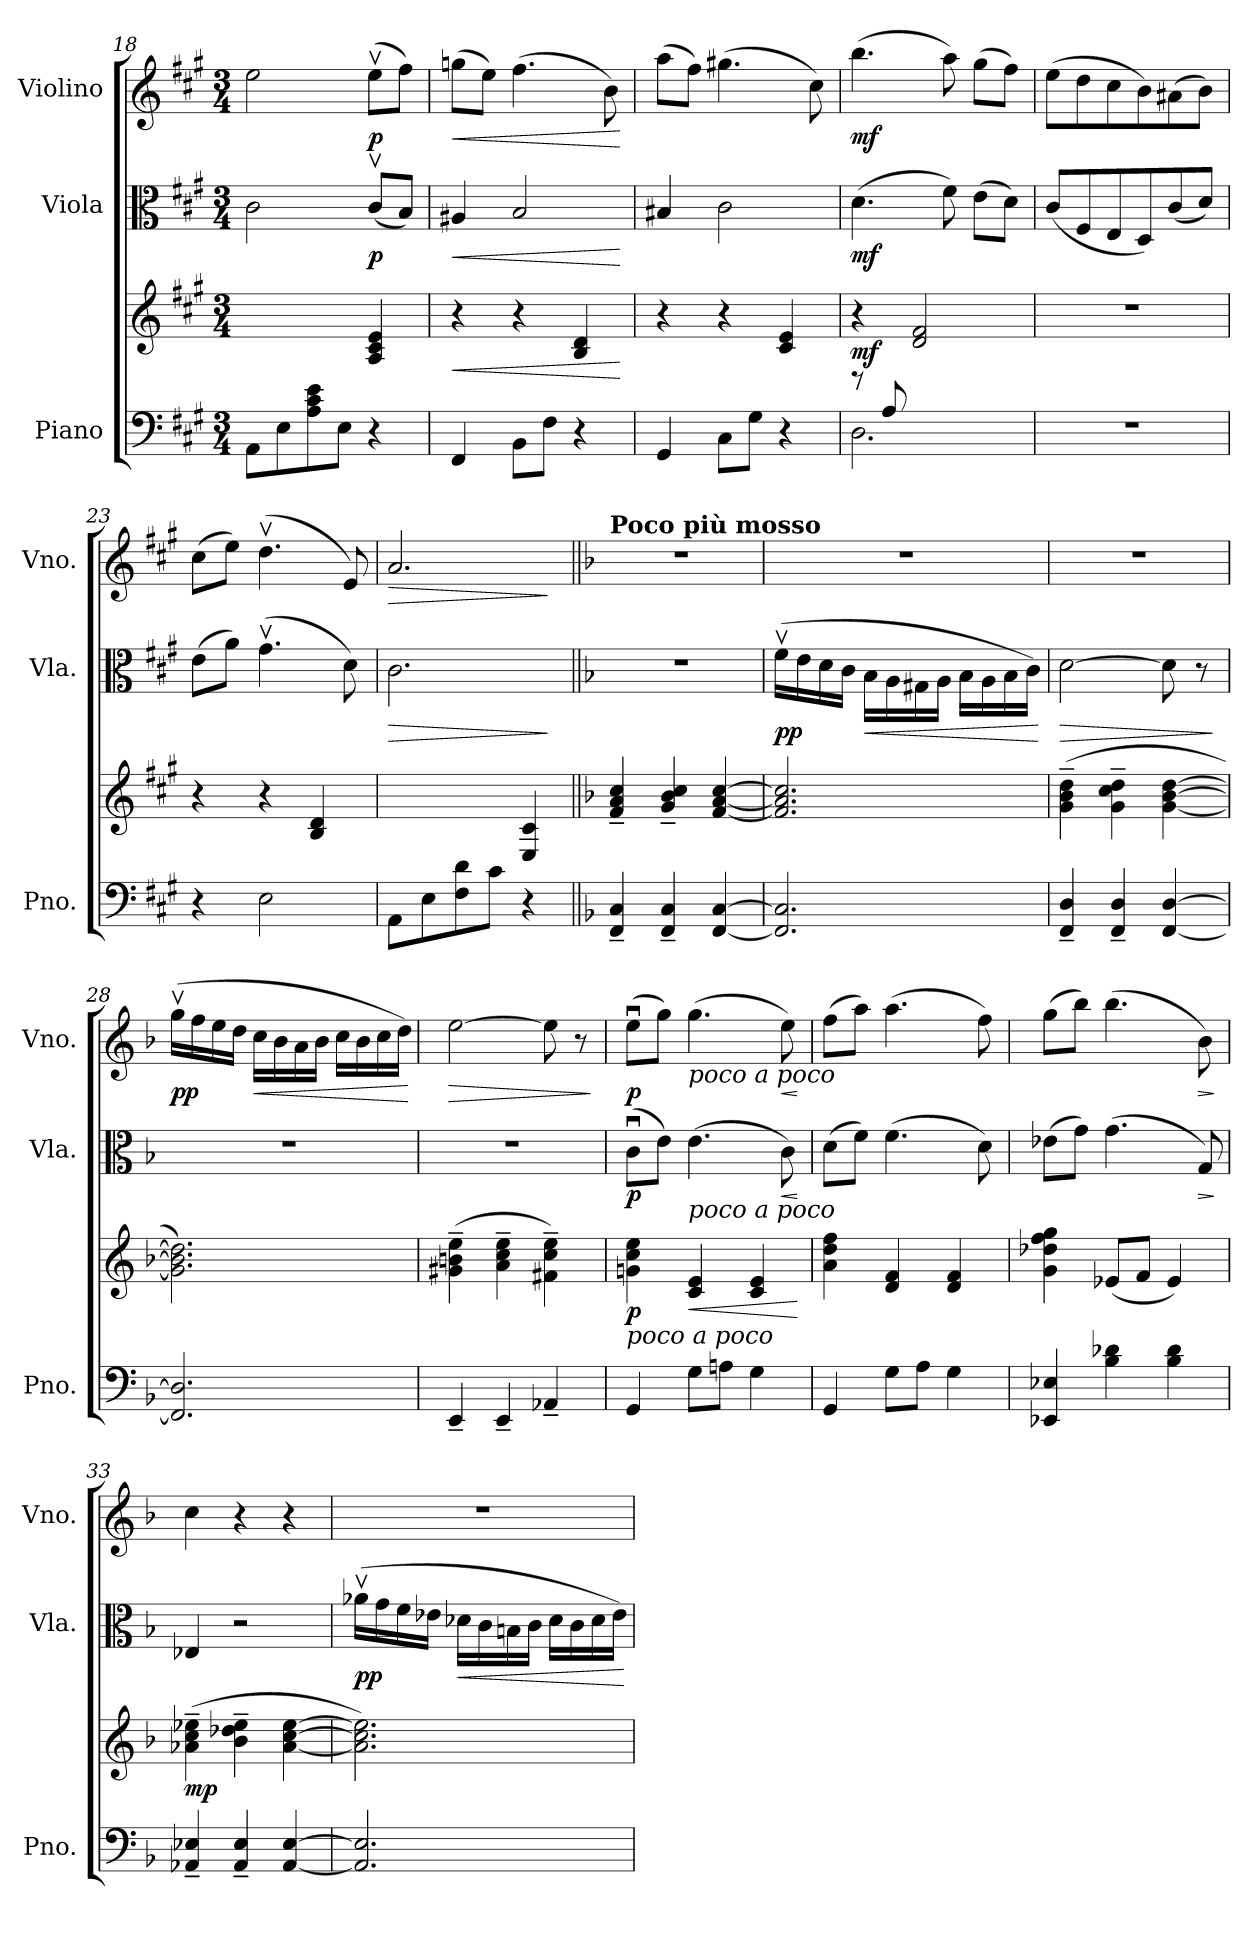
**kern	**kern	**dynam	**kern	**dynam	**kern	**dynam
*part3	*part3	*part3	*part2	*part2	*part1	*part1
*staff4	*staff3	*staff3/4	*staff2	*staff2	*staff1	*staff1
*I"Piano	*	*	*I"Viola	*	*I"Violino	*
*I'Pno.	*	*	*I'Vla.	*	*I'Vno.	*
*clefF4	*clefG2	*	*clefC3	*	*clefG2	*
*k[f#c#g#]	*k[f#c#g#]	*	*k[f#c#g#]	*	*k[f#c#g#]	*
*M3/4	*M3/4	*	*M3/4	*	*M3/4	*
=18	=18	=18	=18	=18	=18	=18
8AA\L	2ryy	.	2c#\	.	2ee\	.
8E\	.	.	.	.	.	.
8A\ 8c#\ 8e\	.	.	.	.	.	.
8E\J	.	.	.	.	.	.
!	!	!	!	!LO:DY:b	!	!LO:DY:b
4r	4A/ 4c#/ 4e/	.	(8c#v/L	p	(8eev\L	p
.	.	.	8B/J)	.	8ff#\J)	.
=19	=19	=19	=19	=19	=19	=19
!	!	!LO:HP:b	!	!LO:HP:b	!	!LO:HP:b
(4FF#/	4r	<	4A#X/	<	(8ggn\L	<
.	.	.	.	.	8ee\J)	.
8BB\L	4r	.	2B/	.	(4.ff#\	.
8F#\J	.	.	.	.	.	.
4r	4B/ 4d/	.	.	.	.	.
.	.	.	.	.	8b\)	.
.	.	[	.	[	.	[
=20	=20	=20	=20	=20	=20	=20
(4GG#/	4r	.	4B#X/	.	(8aa\L	.
.	.	.	.	.	8ff#\J)	.
8C#\L	4r	.	2c#\	.	(4.gg#X\	.
8G#\J	.	.	.	.	.	.
4r	4c#/ 4e/)	.	.	.	.	.
.	.	.	.	.	8cc#\)	.
=21	=21	=21	=21	=21	=21	=21
*^	*	*	*	*	*	*
!	!	!	!LO:DY:b	!	!LO:DY:b	!	!LO:DY:b
2.D\	8rg	4r	mf	(4.d\	mf	(4.bb\	mf
.	(8A/	.	.	.	.	.	.
.	2ryy	2d/ 2f#/)	.	.	.	.	.
.	.	.	.	8f#\)	.	8aa\)	.
.	.	.	.	(8e\L	.	(8gg#\L	.
.	.	.	.	8d\J)	.	8ff#\J)	.
*v	*v	*	*	*	*	*	*
!!LO:LB:g=z
=22	=22	=22	=22	=22	=22	=22
2.r	2.r	.	(8c#/L	.	(8ee\L	.
.	.	.	8F#/	.	8dd\	.
.	.	.	8E/	.	8cc#\	.
.	.	.	8D/)	.	8b\)	.
.	.	.	(8c#/	.	(8a#X\	.
.	.	.	8d/J)	.	8b\J)	.
=23	=23	=23	=23	=23	=23	=23
4r	4r	.	(8e\L	.	(8cc#\L	.
.	.	.	8a\J)	.	8ee\J)	.
(2E\	4r	.	(4.g#v\	.	(4.ddv\	.
.	4B/ 4d/)	.	.	.	.	.
.	.	.	8d\)	.	8e/)	.
=24	=24	=24	=24	=24	=24	=24
!	!	!	!	!LO:HP:b	!	!LO:HP:b
(8AA\L	2ryy	.	2.c#\	>	2.a/	>
8E\	.	.	.	.	.	.
8F#\ 8d\	.	.	.	.	.	.
8c#\J	.	.	.	.	.	.
4r	4E/ 4c#/)	.	.	.	.	.
.	.	.	.	]	.	]
=25||	=25||	=25||	=25||	=25||	=25||	=25||
*k[b-]	*k[b-]	*	*k[b-]	*	*k[b-]	*
!	!	!	!	!	!LO:TX:a:B:t=Poco più mosso	!
4FF/~ 4C/~	4f/~ 4a/~ 4cc/~	.	2.r	.	2.r	.
4FF/~ 4C/~	4g/~ 4b-/~ 4cc/~	.	.	.	.	.
[4FF/ [4C/	[4f/ [4a/ [4cc/	.	.	.	.	.
=26	=26	=26	=26	=26	=26	=26
!	!	!	!	!LO:DY:b	!	!
2.FF/] 2.C/]	2.f/] 2.a/] 2.cc/])	.	(16fv\LL	pp	2.r	.
.	.	.	16e\	.	.	.
.	.	.	16d\	.	.	.
.	.	.	16c\JJ	.	.	.
!	!	!	!	!LO:HP:b	!	!
.	.	.	16B-\LL	<	.	.
.	.	.	16A\	.	.	.
.	.	.	16G#X\	.	.	.
.	.	.	16A\JJ	.	.	.
.	.	.	16B-\LL	.	.	.
.	.	.	16A\	.	.	.
.	.	.	16B-\	.	.	.
.	.	.	16c\JJ)	.	.	.
.	.	.	.	[	.	.
!!LO:LB:g=z
=27	=27	=27	=27	=27	=27	=27
!	!	!	!	!LO:HP:b	!	!
4FF/~ 4D/~	(4g\~ 4b-\~ 4dd\~	.	[2d\	>	2.r	.
4FF/~ 4D/~	4g\~ 4cc\~ 4dd\~	.	.	.	.	.
[4FF/ [4D/	[4g\ [4b-\ [4dd\	.	8d\]	.	.	.
.	.	.	8r	.	.	.
.	.	.	.	]	.	.
=28	=28	=28	=28	=28	=28	=28
!	!	!	!	!	!	!LO:DY:b
2.FF/] 2.D/]	2.g\] 2.b-\] 2.dd\])	.	2.r	.	(16ggv\LL	pp
.	.	.	.	.	16ff\	.
.	.	.	.	.	16ee\	.
.	.	.	.	.	16dd\JJ	.
!	!	!	!	!	!	!LO:HP:b
.	.	.	.	.	16cc\LL	<
.	.	.	.	.	16b-\	.
.	.	.	.	.	16a\	.
.	.	.	.	.	16b-\JJ	.
.	.	.	.	.	16cc\LL	.
.	.	.	.	.	16b-\	.
.	.	.	.	.	16cc\	.
.	.	.	.	.	16dd\JJ)	.
.	.	.	.	.	.	[
=29	=29	=29	=29	=29	=29	=29
!	!	!	!	!	!	!LO:HP:b
4EE~/	(4g#X\~ 4bn\~ 4ee\~	.	2.r	.	[2ee\	>
4EE~/	4a\~ 4cc\~ 4ee\~	.	.	.	.	.
4AA-X~/	4f#X\~ 4cc\~ 4ee\~)	.	.	.	8ee\]	.
.	.	.	.	.	8r	.
.	.	.	.	.	.	]
=30	=30	=30	=30	=30	=30	=30
!	!LO:TX:b:i:t=poco a poco	!	!	!	!	!
!	!	!LO:DY:b	!	!LO:DY:b	!	!LO:DY:b
4GG/	4gn\ 4cc\ 4ee\	p	(8cu\L	p	(8eeu\L	p
.	.	.	8e\J)	.	8gg\J)	.
!	!	!	!	!	!LO:TX:b:i:t=poco a poco	!
!	!	!	!LO:TX:b:i:t=poco a poco	!	!	!
!	!	!LO:HP:b	!	!	!	!
8G\L	4c/ 4e/	<	(4.e\	.	(4.gg\	.
8An\J	.	.	.	.	.	.
4G\	4c/ 4e/	.	.	.	.	.
!	!	!	!	!LO:HP:b	!	!LO:HP:b
.	.	.	8c\)	<	8ee\)	<
.	.	[	.	[	.	[
=31	=31	=31	=31	=31	=31	=31
4GG/	4a\ 4dd\ 4ff\	.	(8d\L	.	(8ff\L	.
.	.	.	8f\J)	.	8aa\J)	.
8G\L	4d/ 4f/	.	(4.f\	.	(4.aa\	.
8A\J	.	.	.	.	.	.
4G\	4d/ 4f/	.	.	.	.	.
.	.	.	8d\)	.	8ff\)	.
!!LO:PB:g=z
=32	=32	=32	=32	=32	=32	=32
4EE-X/ 4E-X/	4g\ 4dd-X\ 4ff\ 4gg\	.	(8e-X\L	.	(8gg\L	.
.	.	.	8g\J)	.	8bb-\J)	.
4B-\ 4d-X\	(8e-X/L	.	(4.g\	.	(4.bb-\	.
.	8f/J	.	.	.	.	.
4B-\ 4d-\	4e-/)	.	.	.	.	.
!	!	!	!	!LO:HP:b	!	!LO:HP:b
.	.	.	8G/)	>	8b-\)	>
.	.	.	.	]	.	]
=33	=33	=33	=33	=33	=33	=33
!	!	!LO:DY:b	!	!	!	!
4AA-X/~ 4E-X/~	(4a-X\~ 4cc\~ 4ee-X\~	mp	4E-X/	.	4cc\	.
4AA-/~ 4E-/~	4b-\~ 4dd-X\~ 4ee-\~	.	2r	.	4r	.
[4AA-/ [4E-/	[4a-\ [4cc\ [4ee-\	.	.	.	4r	.
=34	=34	=34	=34	=34	=34	=34
!	!	!	!	!LO:DY:b	!	!
2.AA-/] 2.E-/]	2.a-\] 2.cc\] 2.ee-\])	.	(16a-Xv\LL	pp	2.r	.
.	.	.	16g\	.	.	.
.	.	.	16f\	.	.	.
.	.	.	16e-X\JJ	.	.	.
!	!	!	!	!LO:HP:b	!	!
.	.	.	16d-X\LL	<	.	.
.	.	.	16c\	.	.	.
.	.	.	16Bn\	.	.	.
.	.	.	16c\JJ	.	.	.
.	.	.	16d-\LL	.	.	.
.	.	.	16c\	.	.	.
.	.	.	16d-\	.	.	.
.	.	.	16e-\JJ)	.	.	.
.	.	.	.	[	.	.
=	=	=	=	=	=	=
*-	*-	*-	*-	*-	*-	*-
